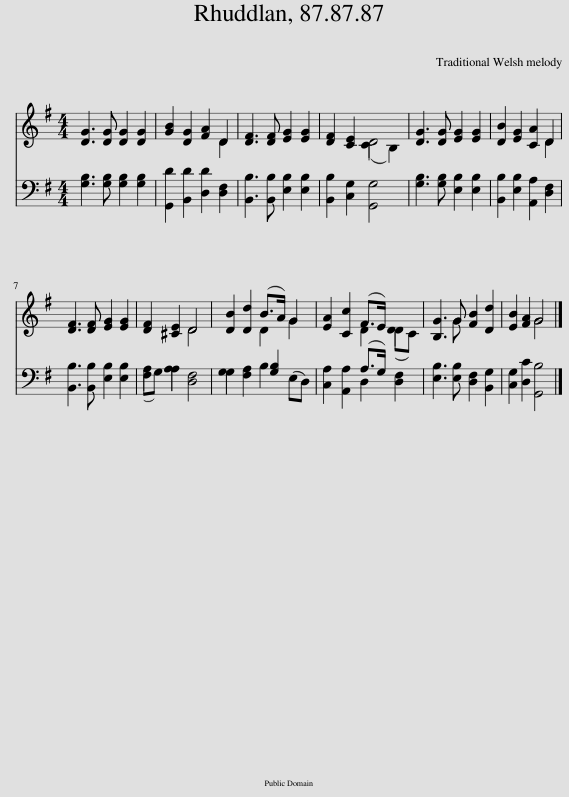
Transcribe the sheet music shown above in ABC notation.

X:1
%%score ( 1 2 ) ( 3 4 )
L:1/8
M:4/4
I:linebreak $
K:G
V:1 treble
V:2 treble
V:3 bass
V:4 bass
V:1
 [DG]3 [DG] [DG]2 [DG]2 | [GB]2 [DG]2 [FA]2 D2 | [DF]3 [DF] [EG]2 [EG]2 | [DF]2 [CE]2 (C2 B,2) | [DG]3 [DG] [EG]2 [EG]2 | %5
 [DB]2 [EG]2 [CA]2 D2 |$ [DF]3 [DF] [EG]2 [EG]2 | [DF]2 [^CE]2 D4 | [DB]2 [Dd]2 (B>A) G2 | [EA]2 [Cc]2 (F>E) (DC) | %10
 [B,G]3 G [FB]2 [Dd]2 | [EB]2 [FA]2 G4 |] %12
V:2
 x8 | x6 D2 | x8 | x4 D4 | x8 | %5
 x6 D2 |$ x8 | x4 D4 | x4 D2 G2 | x4 D2 D2 | %10
 x3 G x4 | x4 G4 |] %12
V:3
 [G,B,]3 [G,B,] [G,B,]2 [G,B,]2 | [G,,D]2 [B,,D]2 [D,D]2 [D,F,]2 | [B,,B,]3 [B,,B,] [E,B,]2 [E,B,]2 | [B,,B,]2 [C,G,]2 [G,,G,]4 | [G,B,]3 [G,B,] [E,B,]2 [E,B,]2 | %5
 [B,,B,]2 [E,B,]2 [A,,A,]2 [D,F,]2 |$ [B,,B,]3 [B,,B,] [E,B,]2 [E,B,]2 | (F,G,) A,2 [D,F,]4 | G,2 [F,A,]2 [G,B,]2 (E,D,) | [C,A,]2 [A,,A,]2 (A,>G,) [D,F,]2 | %10
 [E,B,]3 [E,B,] [D,F,]2 [B,,G,]2 | [C,G,]2 [D,C]2 [G,,B,]4 |] %12
V:4
 x8 | x8 | x8 | x8 | x8 | %5
 x8 |$ x8 | A,2 A,2 x4 | G,2 x2 B,2 x2 | x4 D,2 x2 | %10
 x8 | x8 |] %12
